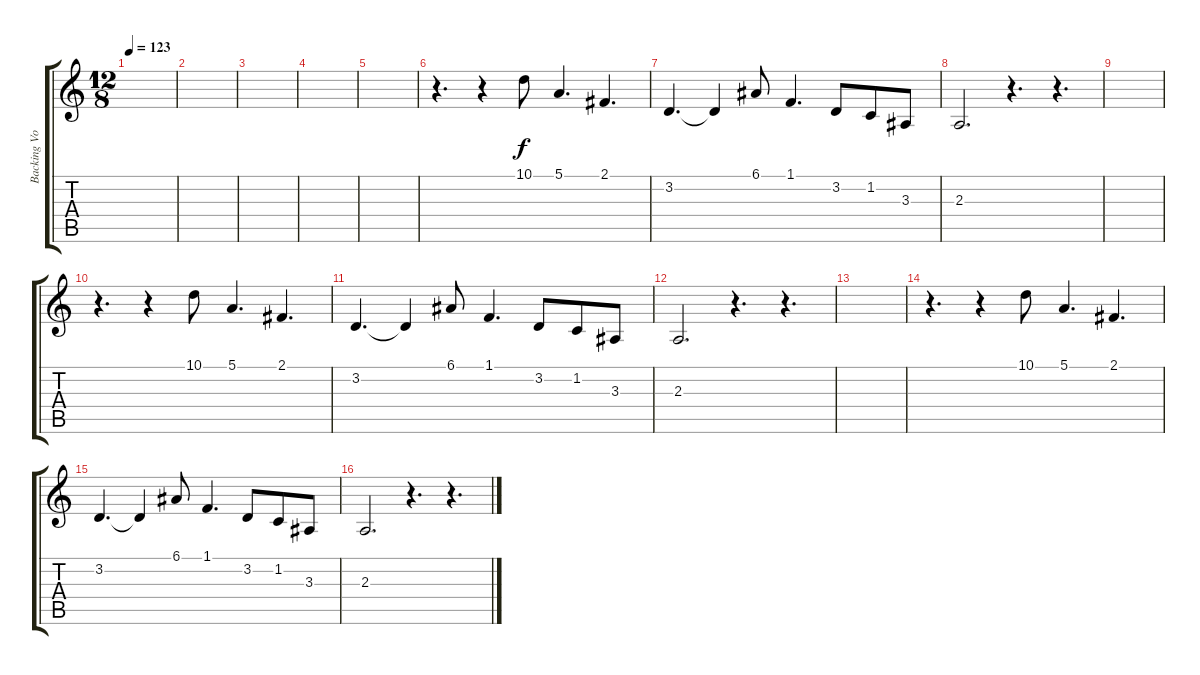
\track ("Backing Vocals" "Backing Vo") {instrument choiraahs}
\staff {score tabs}
\tuning (E4 B3 G3 D3 A2 E2) {hide}
\ts (12 8)
\tempo 123
\clef g2
\ks c
|
|
|
|
|
r.4{d} r.4 10.1.8 5.1.4{d} 2.1.4{d} |
3.2.4{d} 3.2{t}.4 6.1.8 1.1.4{d} 3.2.8 1.2.8 3.3.8 |
2.3.2{d} r.4{d} r.4{d} |
|
r.4{d} r.4 10.1.8 5.1.4{d} 2.1.4{d} |
3.2.4{d} 3.2{t}.4 6.1.8 1.1.4{d} 3.2.8 1.2.8 3.3.8 |
2.3.2{d} r.4{d} r.4{d} |
|
r.4{d} r.4 10.1.8 5.1.4{d} 2.1.4{d} |
3.2.4{d} 3.2{t}.4 6.1.8 1.1.4{d} 3.2.8 1.2.8 3.3.8 |
2.3.2{d} r.4{d} r.4{d}
